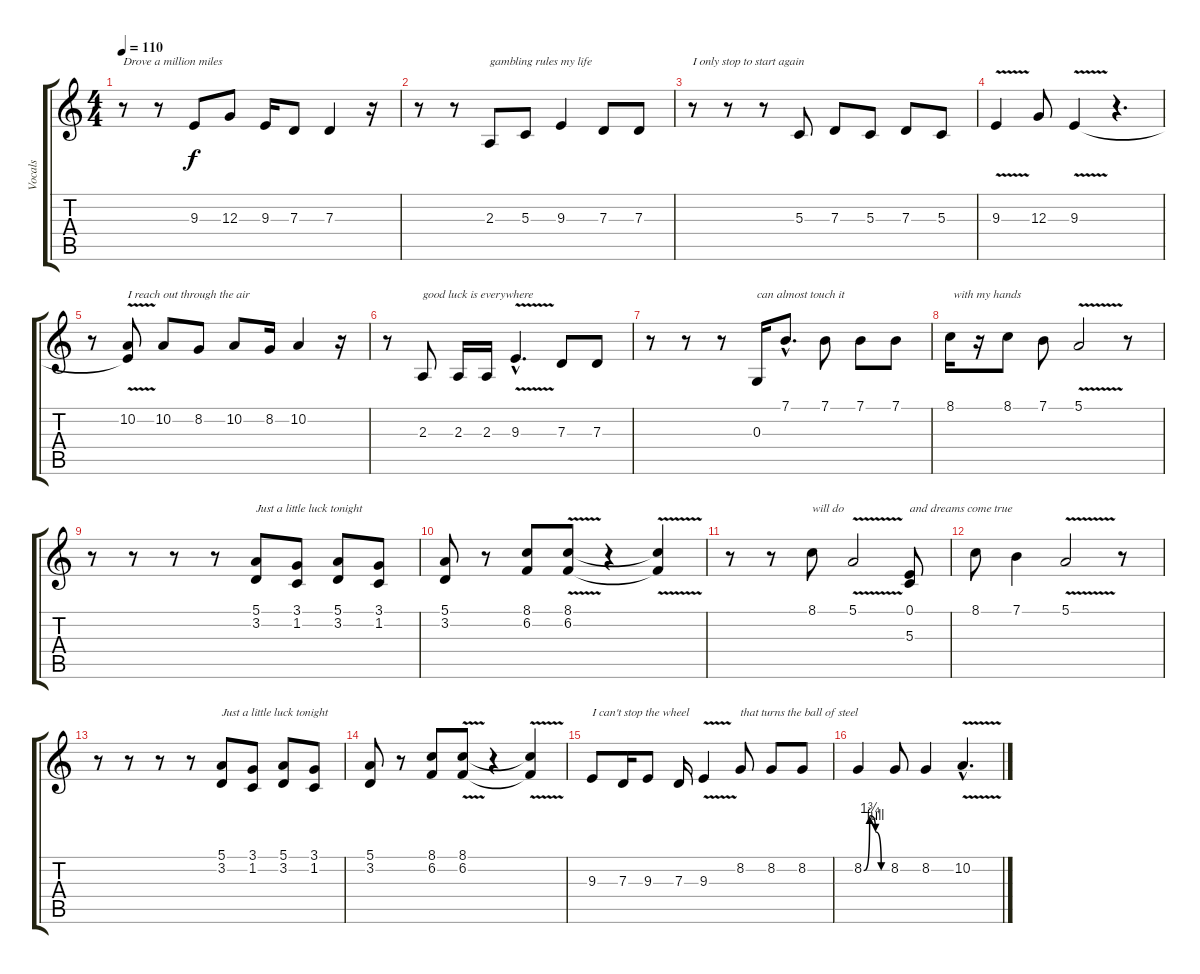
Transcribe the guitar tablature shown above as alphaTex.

\track ("Vocals" "Vocals") {instrument lead5charang}
\staff {score tabs}
\tuning (E4 B3 G3 D3 A2 E2) {hide}
\ts (4 4)
\tempo 110
\clef g2
\ks c
r.8{txt "Drove a million miles" dy f} r.8 9.3.8 12.3.8 9.3.16 7.3.8 7.3.4 r.16 |
r.8 r.8 2.3.8{txt "gambling rules my life"} 5.3.8 9.3.4 7.3.8 7.3.8 |
r.8{txt "I only stop to start again"} r.8 r.8 5.3.8 7.3.8 5.3.8 7.3.8 5.3.8 |
9.3{v}.4 12.3.8 9.3{v}.4 r.4{d} |
r.8 (10.2 9.3{t}).8{txt "I reach out through the air"} 10.2.8 8.2.8 10.2.8 8.2.16 10.2.4 r.16 |
r.8 2.3.8{txt "good luck is everywhere"} 2.3.16 2.3.16 9.3{v hac}.4{d} 7.3.8 7.3.8 |
r.8 r.8 r.8 0.3.16{txt "can almost touch it"} 7.1{hac}.8{d} 7.1.8 7.1.8 7.1.8 |
8.1.16{txt " with my hands"} r.16 8.1.8 7.1.8 5.1{v}.2 r.8 |
r.8 r.8 r.8 r.8 (5.1 3.2).8{txt "Just a little luck tonight"} (3.1 1.2).8 (5.1 3.2).8 (3.1 1.2).8 |
(5.1 3.2).8 r.8 (8.1 6.2).8 (8.1{v} 6.2).8 r.4 (8.1{t} 6.2{t}).4 |
r.8 r.8 8.1.8{txt "will do"} 5.1{v}.2 (0.1 5.3).8{txt "and dreams come true"} |
8.1.8 7.1.4 5.1{v}.2 r.8 |
r.8 r.8 r.8 r.8 (5.1 3.2).8{txt "Just a little luck tonight"} (3.1 1.2).8 (5.1 3.2).8 (3.1 1.2).8 |
(5.1 3.2).8 r.8 (8.1 6.2).8 (8.1{v} 6.2).8 r.4 (8.1{t} 6.2{t}).4 |
9.3.8{txt "I can't stop the wheel"} 7.3.16 9.3.8 7.3.16 9.3{v}.4 8.2.8{txt "that turns the ball of steel"} 8.2.8 8.2.8 |
8.2{be (custom 0 0 15 7 30 4 45 0 60 0)}.4 8.2.8 8.2.4 10.2{v hac}.4{d}
